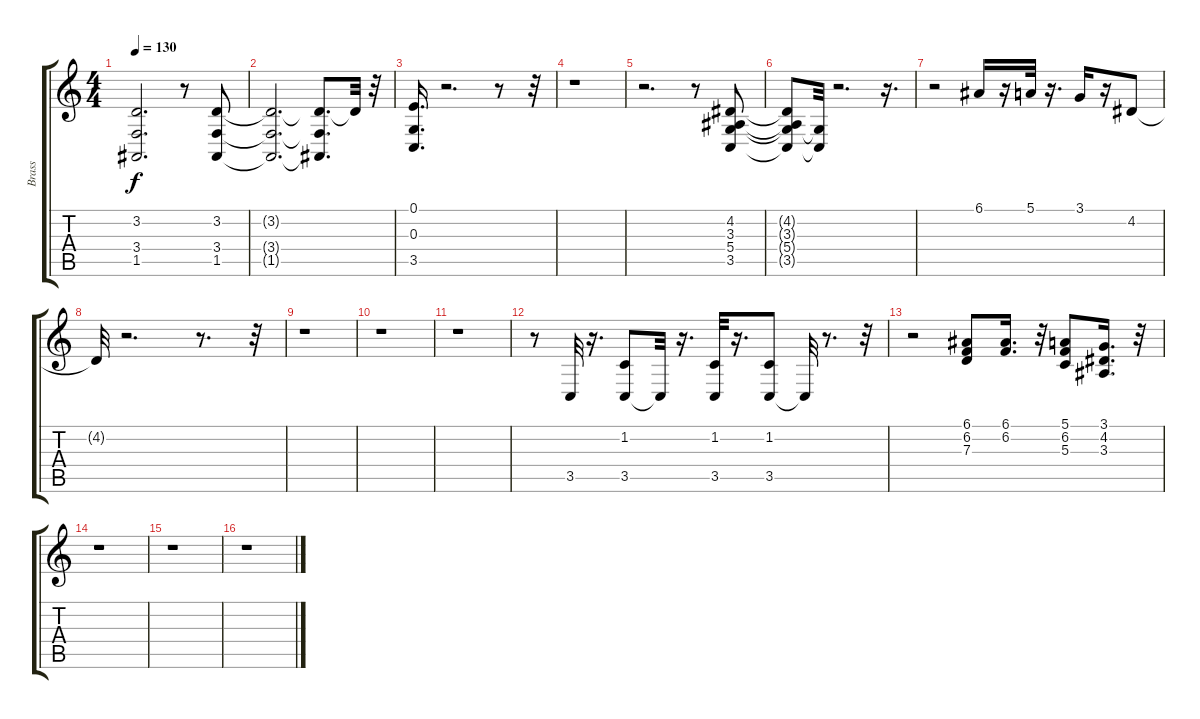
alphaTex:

\track ("Brass               " "Brass     ") {instrument brasssection}
\staff {score tabs}
\tuning (E4 B3 G3 D3 A2 E2) {hide}
\ts (4 4)
\tempo 130
\clef g2
\ks c
(3.2 3.4 1.5).2{d dy f} r.8 (3.2 3.4 1.5).8 |
(3.2{t} 3.4{t} 1.5{t}).2{d} (3.2{t} 3.4{t} 1.5{t}).8{d} 3.2{t}.32 r.32 |
(0.1 0.3 3.5).16{d} r.2{d} r.8 r.32 |
r.1 |
r.2{d} r.8 (4.2 3.3 5.4 3.5).8 |
(4.2{t} 3.3{t} 5.4{t} 3.5{t}).8 (5.4{t} 3.5{t}).32 r.2{d} r.16{d} |
r.2 6.1.16 r.16 5.1.32 r.16{d} 3.1.16 r.16 4.2.8 |
4.2{t}.32 r.2{d} r.8{d} r.32 |
r.1 |
r.1 |
r.1 |
r.8 3.5.32 r.16{d} (1.2 3.5).8 3.5{t}.32 r.16{d} (1.2 3.5).32 r.16{d} (1.2 3.5).8 3.5{t}.32 r.8{d} r.32 |
r.2 (6.1 6.2 7.3).8 (6.1 6.2).16{d} r.32 (5.1 6.2 5.3).8 (3.1 4.2 3.3).16{d} r.32 |
r.1 |
r.1 |
r.1
